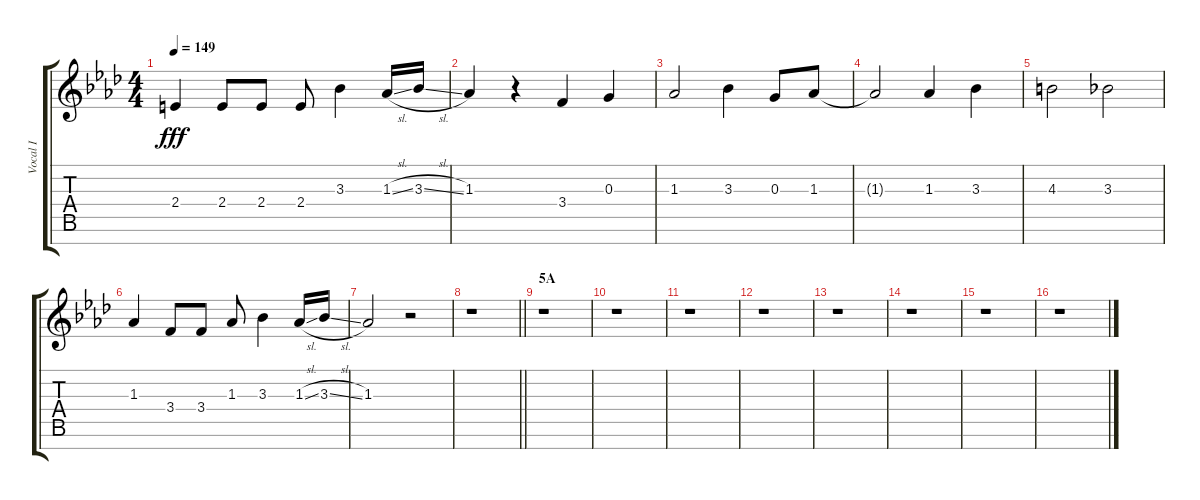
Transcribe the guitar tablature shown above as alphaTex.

\track ("Vocal I" "Vocal I") {instrument voiceoohs}
\staff {score tabs}
\tuning (E5 B4 G4 D4 A3 E3 B2) {hide}
\ts (4 4)
\tempo 149
\clef g2
\ks ab
2.4.4{dy fff} 2.4.8 2.4.8 2.4.8 3.3.4 1.3{sl}.16 3.3{sl}.16 |
1.3.4 r.4 3.4.4 0.3.4 |
1.3.2 3.3.4 0.3.8 1.3.8 |
1.3{t}.2 1.3.4 3.3.4 |
4.3.2 3.3.2 |
1.3.4 3.4.8 3.4.8 1.3.8 3.3.4 1.3{sl}.16 3.3{sl}.16 |
1.3.2 r.2 |
\barLineRight lightlight
r.1 |
\section ("" "5A")
r.1 |
r.1 |
r.1 |
r.1 |
r.1 |
r.1 |
r.1 |
r.1
